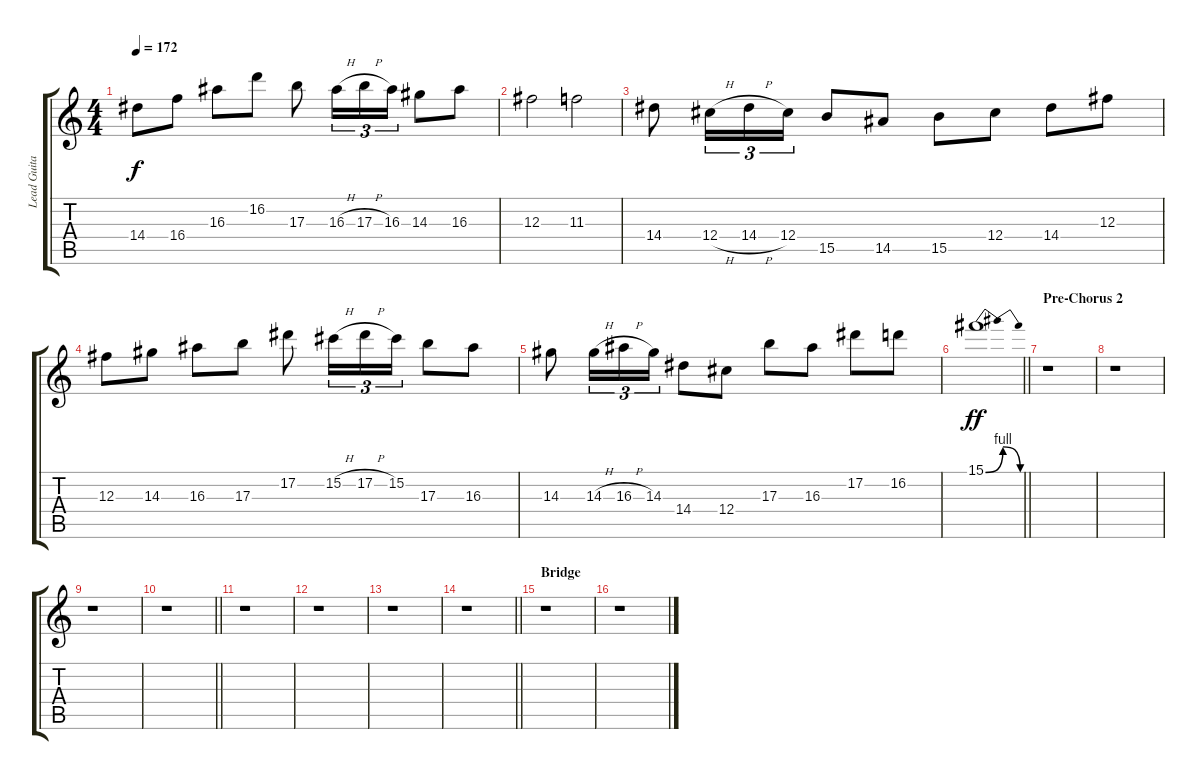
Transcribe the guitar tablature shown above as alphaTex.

\track ("Lead Guitar 2: Pata" "Lead Guita") {instrument distortionguitar}
\staff {score tabs}
\tuning (Eb4 Bb3 Gb3 Db3 Ab2 Eb2) {hide}
\ts (4 4)
\tempo 172
\clef g2
\ks c
14.4.8{dy f} 16.4.8 16.3.8 16.2.8 17.3.8 16.3{h}.16{tu (3 2)} 17.3{h}.16{tu (3 2)} 16.3.16{tu (3 2)} 14.3.8 16.3.8 |
12.3.2 11.3.2 |
14.4.8 12.4{h}.16{tu (3 2)} 14.4{h}.16{tu (3 2)} 12.4.16{tu (3 2)} 15.5.8 14.5.8 15.5.8 12.4.8 14.4.8 12.3.8 |
12.3.8 14.3.8 16.3.8 17.3.8 17.2.8 15.2{h}.16{tu (3 2)} 17.2{h}.16{tu (3 2)} 15.2.16{tu (3 2)} 17.3.8 16.3.8 |
14.3.8 14.3{h}.16{tu (3 2)} 16.3{h}.16{tu (3 2)} 14.3.16{tu (3 2)} 14.4.8 12.4.8 17.3.8 16.3.8 17.2.8 16.2.8 |
\barLineRight lightlight
15.1{be (bendrelease 0 0 15 4 45 4 60 0)}.1{dy ff} |
\section ("" "Pre-Chorus 2")
r.1 |
r.1 |
r.1 |
\barLineRight lightlight
r.1 |
r.1 |
r.1 |
r.1 |
\barLineRight lightlight
r.1 |
\section ("" "Bridge")
r.1 |
r.1
